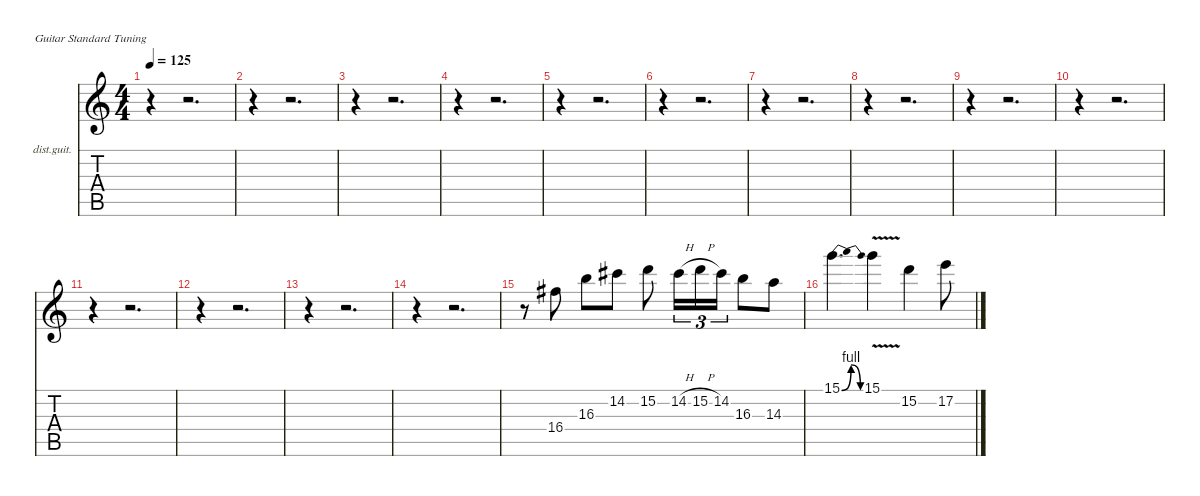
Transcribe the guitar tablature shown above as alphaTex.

\defaultSystemsLayout 4
\hideDynamics
\bracketExtendMode nobrackets
\firstSystemTrackNameOrientation horizontal
\otherSystemsTrackNameOrientation horizontal
\track ("Vinnie Moore" "dist.guit.") {instrument distortionguitar}
\staff {score tabs}
\tuning (E4 B3 G3 D3 A2 E2)
\ts (4 4)
\tempo 125
\clef g2
\ks c
r.4{dy f} r.2{d} |
r.4 r.2{d} |
r.4 r.2{d} |
r.4 r.2{d} |
r.4 r.2{d} |
r.4 r.2{d} |
r.4 r.2{d} |
r.4 r.2{d} |
r.4 r.2{d} |
r.4 r.2{d} |
r.4 r.2{d} |
r.4 r.2{d} |
r.4 r.2{d} |
r.4 r.2{d} |
r.8 16.4{acc #}.8 16.3.8 14.2{acc #}.8 15.2.8 14.2{h acc #}.16{tu (3 2)} 15.2{h}.16{tu (3 2)} 14.2{acc #}.16{tu (3 2)} 16.3.8 14.3.8 |
15.1{be (bendrelease 0 0 15 4 45 4 60 0)}.4{d} 15.1{v}.4 15.2.4 17.2.8
